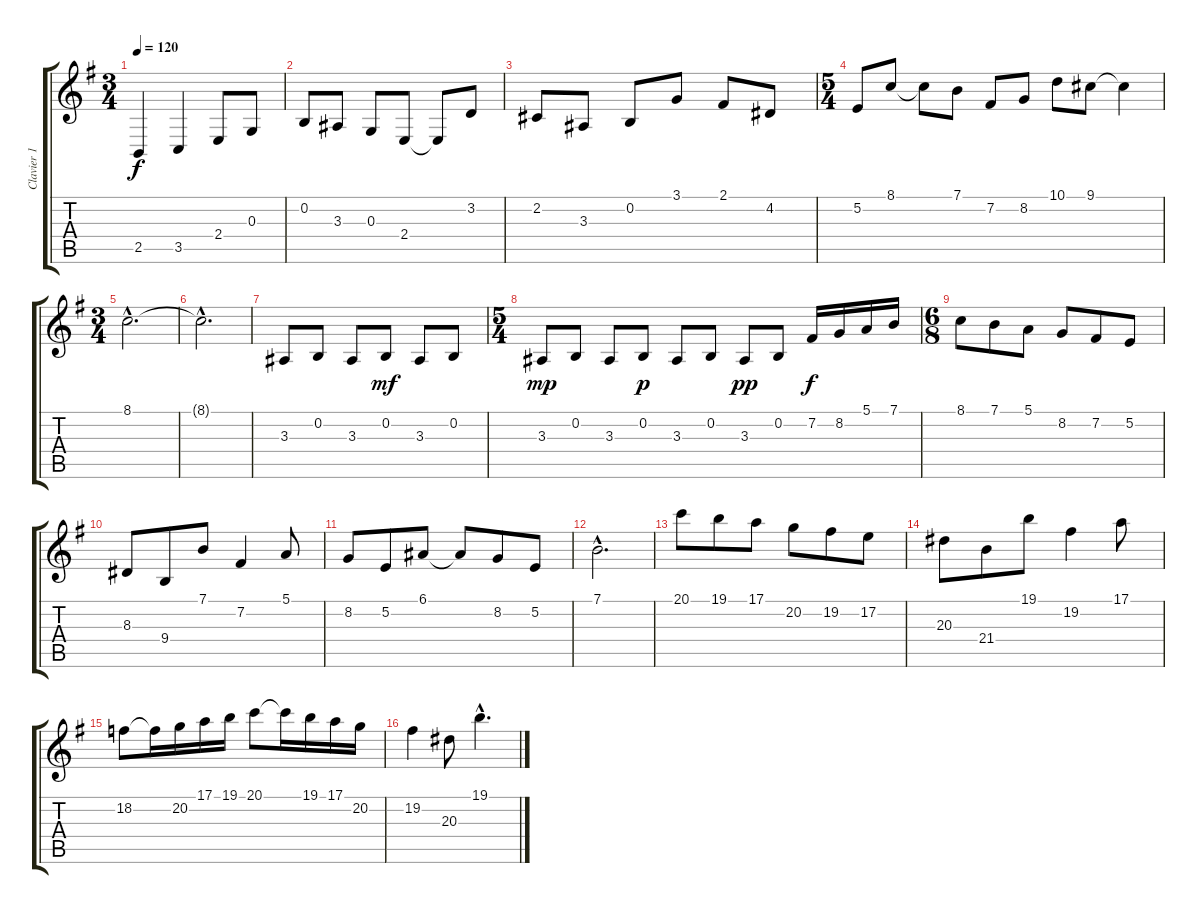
\track ("Clavier 1" "Clavier 1") {instrument stringensemble1}
\staff {score tabs}
\tuning (E4 B3 G3 D3 A2 E2) {hide}
\ts (3 4)
\tempo 120
\clef g2
\ks g
2.5.4{dy f} 3.5.4 2.4.8 0.3.8 |
0.2.8 3.3.8 0.3.8 2.4.8 2.4{t}.8 3.2.8 |
2.2.8 3.3.8 0.2.8 3.1.8 2.1.8 4.2.8 |
\ts (5 4)
5.2.8 8.1.8 8.1{t}.8 7.1.8 7.2.8 8.2.8 10.1.8 9.1.8 9.1{t}.4 |
\ts (3 4)
8.1{hac}.2{d} |
8.1{hac t}.2{d} |
3.3.8 0.2.8 3.3.8 0.2.8{dy mf} 3.3.8 0.2.8 |
\ts (5 4)
3.3.8{dy mp} 0.2.8 3.3.8 0.2.8{dy p} 3.3.8 0.2.8 3.3.8{dy pp} 0.2.8 7.2.16{dy f} 8.2.16 5.1.16 7.1.16 |
\ts (6 8)
8.1.8 7.1.8 5.1.8 8.2.8 7.2.8 5.2.8 |
8.3.8 9.4.8 7.1.8 7.2.4 5.1.8 |
8.2.8 5.2.8 6.1.8 6.1{t}.8 8.2.8 5.2.8 |
7.1{hac}.2{d} |
20.1.8 19.1.8 17.1.8 20.2.8 19.2.8 17.2.8 |
20.3.8 21.4.8 19.1.8 19.2.4 17.1.8 |
18.2.8 18.2{t}.16 20.2.16 17.1.16 19.1.16 20.1.8 20.1{t}.16 19.1.16 17.1.16 20.2.16 |
19.2.4 20.3.8 19.1{hac}.4{d}
